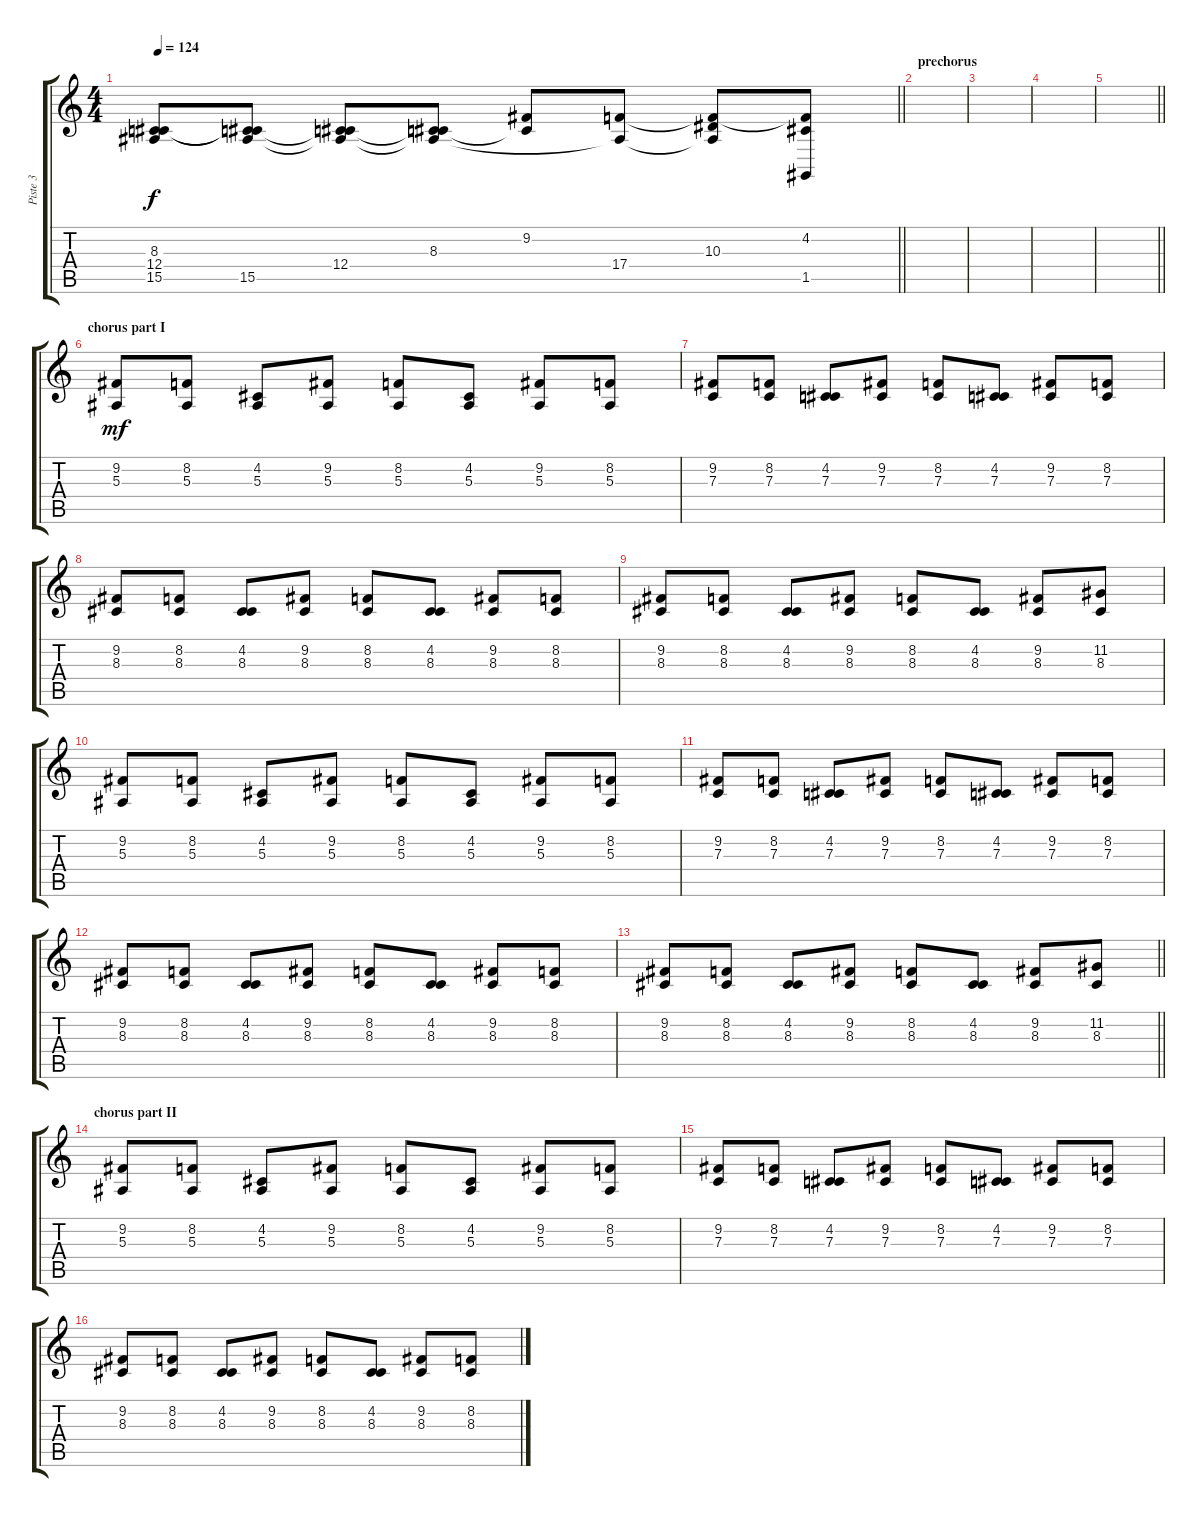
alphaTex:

\track ("Piste 3" "Piste 3") {instrument brightacousticpiano}
\staff {score tabs}
\tuning (D4 A3 F3 C3 G2 D2) {hide}
\ts (4 4)
\tempo 124
\clef g2
\barLineRight lightlight
\ks c
(8.3 12.4{t} 15.5{t}).8{dy f} (8.3{t} 12.4{t} 15.5).8 (8.3{t} 12.4 15.5{t}).8 (8.3 12.4{t} 15.5{t}).8 (9.2 12.4{t}).8 (17.4 15.5{t}).8 (10.3 17.4{t} 15.5{t}).8 (4.2 17.4{t} 1.5).8 |
\section ("" "prechorus")
|
|
|
\barLineRight lightlight
|
\section ("" "chorus part I")
(9.2 5.3).8{dy mf} (8.2 5.3).8 (4.2 5.3).8 (9.2 5.3).8 (8.2 5.3).8 (4.2 5.3).8 (9.2 5.3).8 (8.2 5.3).8 |
(9.2 7.3).8 (8.2 7.3).8 (4.2 7.3).8 (9.2 7.3).8 (8.2 7.3).8 (4.2 7.3).8 (9.2 7.3).8 (8.2 7.3).8 |
(9.2 8.3).8 (8.2 8.3).8 (4.2 8.3).8 (9.2 8.3).8 (8.2 8.3).8 (4.2 8.3).8 (9.2 8.3).8 (8.2 8.3).8 |
(9.2 8.3).8 (8.2 8.3).8 (4.2 8.3).8 (9.2 8.3).8 (8.2 8.3).8 (4.2 8.3).8 (9.2 8.3).8 (11.2 8.3).8 |
(9.2 5.3).8 (8.2 5.3).8 (4.2 5.3).8 (9.2 5.3).8 (8.2 5.3).8 (4.2 5.3).8 (9.2 5.3).8 (8.2 5.3).8 |
(9.2 7.3).8 (8.2 7.3).8 (4.2 7.3).8 (9.2 7.3).8 (8.2 7.3).8 (4.2 7.3).8 (9.2 7.3).8 (8.2 7.3).8 |
(9.2 8.3).8 (8.2 8.3).8 (4.2 8.3).8 (9.2 8.3).8 (8.2 8.3).8 (4.2 8.3).8 (9.2 8.3).8 (8.2 8.3).8 |
\barLineRight lightlight
(9.2 8.3).8 (8.2 8.3).8 (4.2 8.3).8 (9.2 8.3).8 (8.2 8.3).8 (4.2 8.3).8 (9.2 8.3).8 (11.2 8.3).8 |
\section ("" "chorus part II")
(9.2 5.3).8 (8.2 5.3).8 (4.2 5.3).8 (9.2 5.3).8 (8.2 5.3).8 (4.2 5.3).8 (9.2 5.3).8 (8.2 5.3).8 |
(9.2 7.3).8 (8.2 7.3).8 (4.2 7.3).8 (9.2 7.3).8 (8.2 7.3).8 (4.2 7.3).8 (9.2 7.3).8 (8.2 7.3).8 |
(9.2 8.3).8 (8.2 8.3).8 (4.2 8.3).8 (9.2 8.3).8 (8.2 8.3).8 (4.2 8.3).8 (9.2 8.3).8 (8.2 8.3).8
